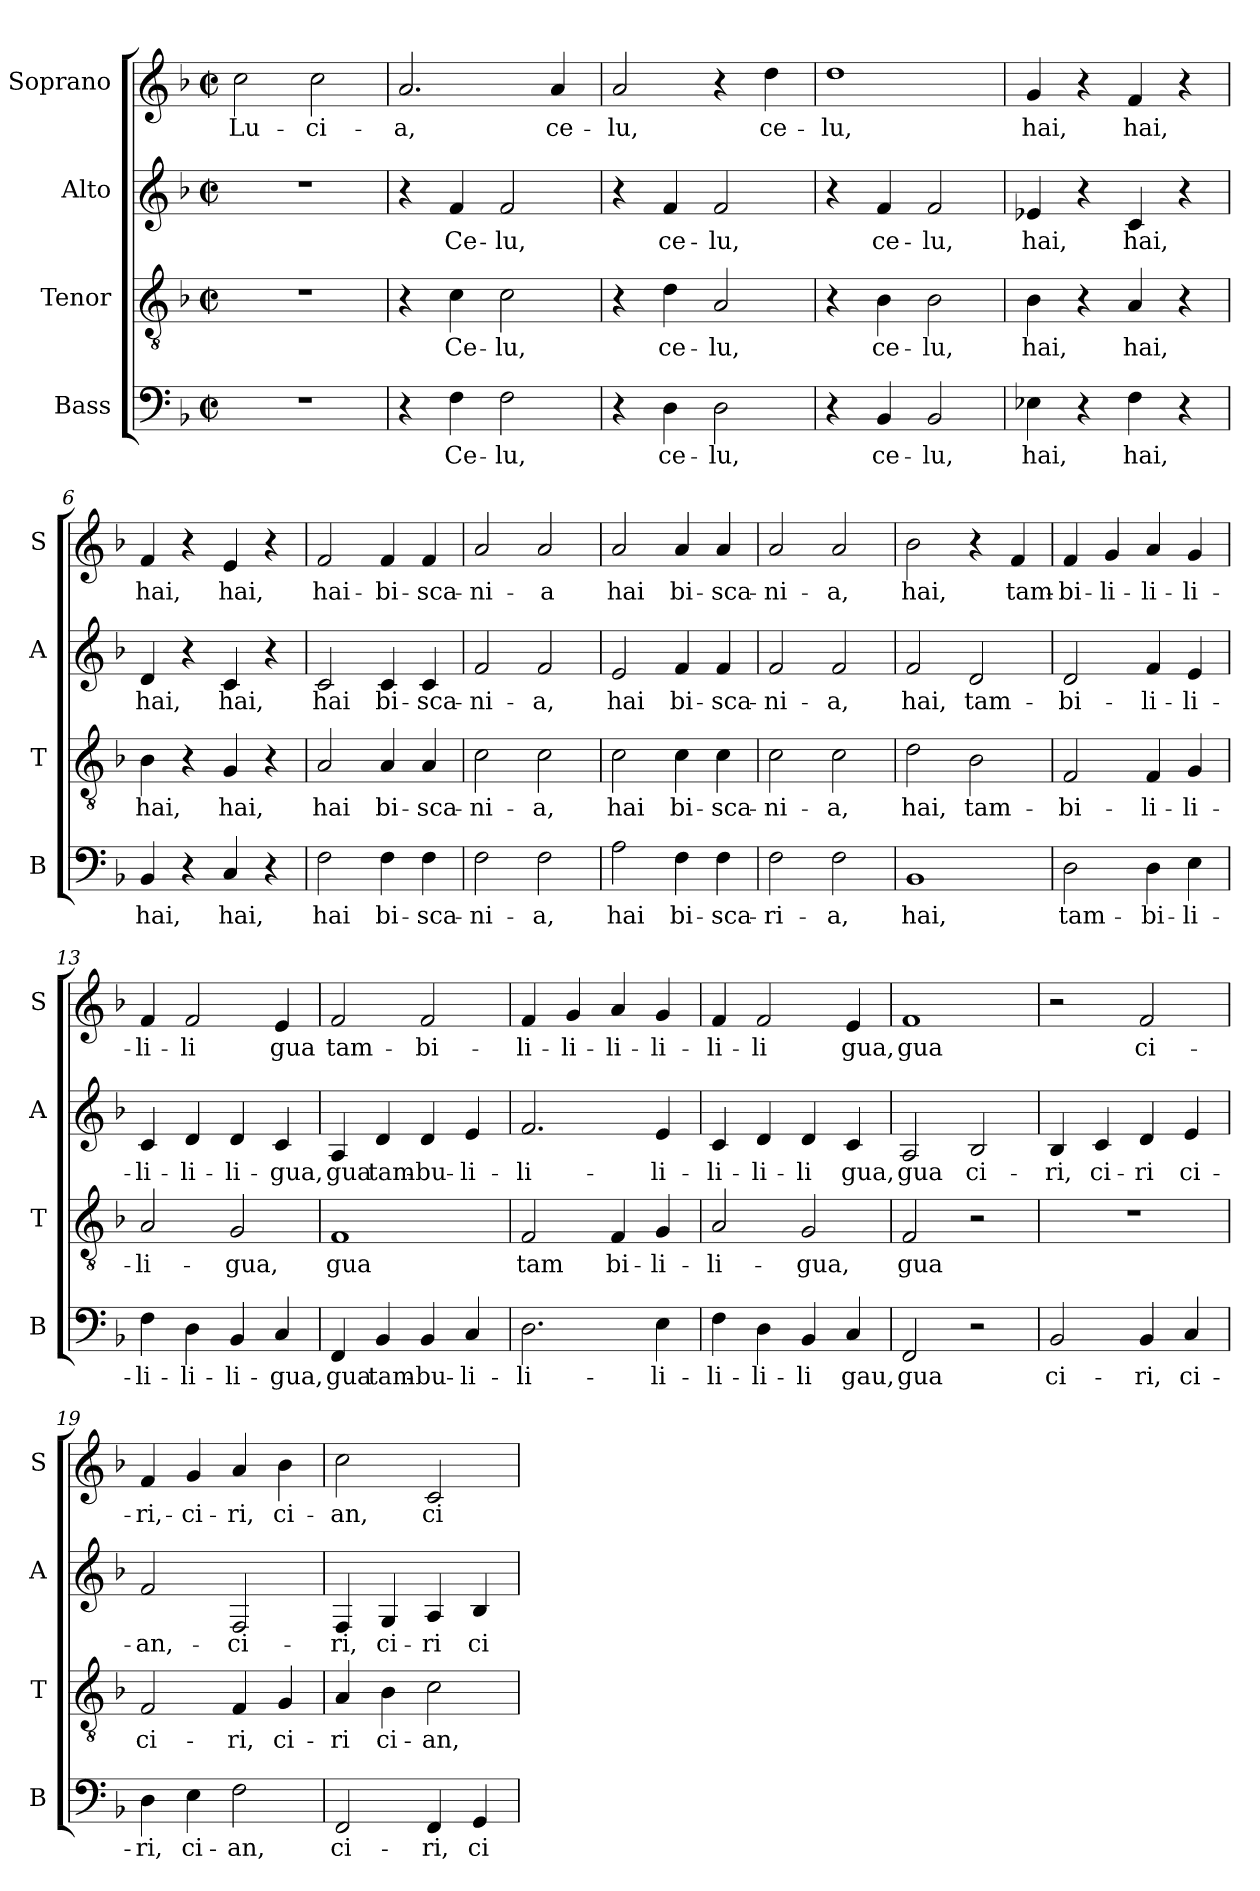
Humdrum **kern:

**kern	**text	**kern	**text	**kern	**text	**kern	**text
*part4	*part4	*part3	*part3	*part2	*part2	*part1	*part1
*staff4	*staff4	*staff3	*staff3	*staff2	*staff2	*staff1	*staff1
*I"Bass	*	*I"Tenor	*	*I"Alto	*	*I"Soprano	*
*I'B	*	*I'T	*	*I'A	*	*I'S	*
*clefF4	*	*clefGv2	*	*clefG2	*	*clefG2	*
*k[b-]	*	*k[b-]	*	*k[b-]	*	*k[b-]	*
*F:	*	*F:	*	*F:	*	*F:	*
*M2/2	*	*M2/2	*	*M2/2	*	*M2/2	*
*met(c|)	*	*met(c|)	*	*met(c|)	*	*met(c|)	*
=1	=1	=1	=1	=1	=1	=1	=1
1r	.	1r	.	1r	.	2cc\	Lu-
.	.	.	.	.	.	2cc\	-ci-
=2	=2	=2	=2	=2	=2	=2	=2
4r	.	4r	.	4r	.	2.a/	-a,
4F\	Ce-	4c\	Ce-	4f/	Ce-	.	.
2F\	-lu,	2c\	-lu,	2f/	-lu,	.	.
.	.	.	.	.	.	4a/	ce-
=3	=3	=3	=3	=3	=3	=3	=3
4r	.	4r	.	4r	.	2a/	-lu,
4D\	ce-	4d\	ce-	4f/	ce-	.	.
2D\	-lu,	2A/	-lu,	2f/	-lu,	4r	.
.	.	.	.	.	.	4dd\	ce-
=4	=4	=4	=4	=4	=4	=4	=4
4r	.	4r	.	4r	.	1dd	-lu,
4BB-/	ce-	4B-\	ce-	4f/	ce-	.	.
2BB-/	-lu,	2B-\	-lu,	2f/	-lu,	.	.
=5	=5	=5	=5	=5	=5	=5	=5
4E-X\	hai,	4B-\	hai,	4e-X/	hai,	4g/	hai,
4r	.	4r	.	4r	.	4r	.
4F\	hai,	4A/	hai,	4c/	hai,	4f/	hai,
4r	.	4r	.	4r	.	4r	.
=6	=6	=6	=6	=6	=6	=6	=6
4BB-/	hai,	4B-\	hai,	4d/	hai,	4f/	hai,
4r	.	4r	.	4r	.	4r	.
4C/	hai,	4G/	hai,	4c/	hai,	4e/	hai,
4r	.	4r	.	4r	.	4r	.
=7	=7	=7	=7	=7	=7	=7	=7
2F\	hai	2A/	hai	2c/	hai	2f/	hai-
4F\	bi-	4A/	bi-	4c/	bi-	4f/	-bi-
4F\	-sca-	4A/	-sca-	4c/	-sca-	4f/	-sca-
!!LO:LB:g=z
=8	=8	=8	=8	=8	=8	=8	=8
2F\	-ni-	2c\	-ni-	2f/	-ni-	2a/	-ni-
2F\	-a,	2c\	-a,	2f/	-a,	2a/	-a
=9	=9	=9	=9	=9	=9	=9	=9
2A\	hai	2c\	hai	2e/	hai	2a/	hai
4F\	bi-	4c\	bi-	4f/	bi-	4a/	bi-
4F\	-sca-	4c\	-sca-	4f/	-sca-	4a/	-sca-
=10	=10	=10	=10	=10	=10	=10	=10
2F\	-ri-	2c\	-ni-	2f/	-ni-	2a/	-ni-
2F\	-a,	2c\	-a,	2f/	-a,	2a/	-a,
=11	=11	=11	=11	=11	=11	=11	=11
1BB-	hai,	2d\	hai,	2f/	hai,	2b-\	hai,
.	.	2B-\	tam-	2d/	tam-	4r	.
.	.	.	.	.	.	4f/	tam-
=12	=12	=12	=12	=12	=12	=12	=12
2D\	tam-	2F/	-bi-	2d/	-bi-	4f/	-bi-
.	.	.	.	.	.	4g/	-li-
4D\	-bi-	4F/	-li-	4f/	-li-	4a/	-li-
4E\	-li-	4G/	-li-	4e/	-li-	4g/	-li-
=13	=13	=13	=13	=13	=13	=13	=13
4F\	-li-	2A/	-li-	4c/	-li-	4f/	-li-
4D\	-li-	.	.	4d/	-li-	2f/	-li
4BB-/	-li-	2G/	-gua,	4d/	-li-	.	.
4C/	-gua,	.	.	4c/	-gua,	4e/	gua
=14	=14	=14	=14	=14	=14	=14	=14
4FF/	gua	1F	gua	4A/	gua	2f/	tam-
4BB-/	tam-	.	.	4d/	tam-	.	.
4BB-/	-bu-	.	.	4d/	-bu-	2f/	-bi-
4C/	-li-	.	.	4e/	-li-	.	.
!!LO:LB:g=z
=15	=15	=15	=15	=15	=15	=15	=15
2.D\	-li-	2F/	tam	2.f/	-li-	4f/	-li-
.	.	.	.	.	.	4g/	-li-
.	.	4F/	bi-	.	.	4a/	-li-
4E\	-li-	4G/	-li-	4e/	-li-	4g/	-li-
=16	=16	=16	=16	=16	=16	=16	=16
4F\	-li-	2A/	-li-	4c/	-li-	4f/	-li-
4D\	-li-	.	.	4d/	-li-	2f/	-li
4BB-/	-li	2G/	-gua,	4d/	-li	.	.
4C/	gau,	.	.	4c/	gua,	4e/	gua,
=17	=17	=17	=17	=17	=17	=17	=17
2FF/	gua	2F/	gua	2A/	gua	1f	gua
2r	.	2r	.	2B-/	ci-	.	.
=18	=18	=18	=18	=18	=18	=18	=18
2BB-/	ci-	1r	.	4B-/	-ri,	2r	.
.	.	.	.	4c/	ci-	.	.
4BB-/	-ri,	.	.	4d/	-ri	2f/	ci-
4C/	ci-	.	.	4e/	ci-	.	.
=19	=19	=19	=19	=19	=19	=19	=19
4D\	-ri,	2F/	ci-	2f/	-an,-	4f/	-ri,-
4E\	ci-	.	.	.	.	4g/	-ci-
2F\	-an,	4F/	-ri,	2F/	-ci-	4a/	-ri,
.	.	4G/	ci-	.	.	4b-\	ci-
=20	=20	=20	=20	=20	=20	=20	=20
2FF/	ci-	4A/	-ri	4F/	-ri,	2cc\	-an,
.	.	4B-\	ci-	4G/	ci-	.	.
4FF/	-ri,	2c\	-an,	4A/	-ri	2c/	ci-
4GG/	ci-	.	.	4B-/	ci-	.	.
=	=	=	=	=	=	=	=
*-	*-	*-	*-	*-	*-	*-	*-
